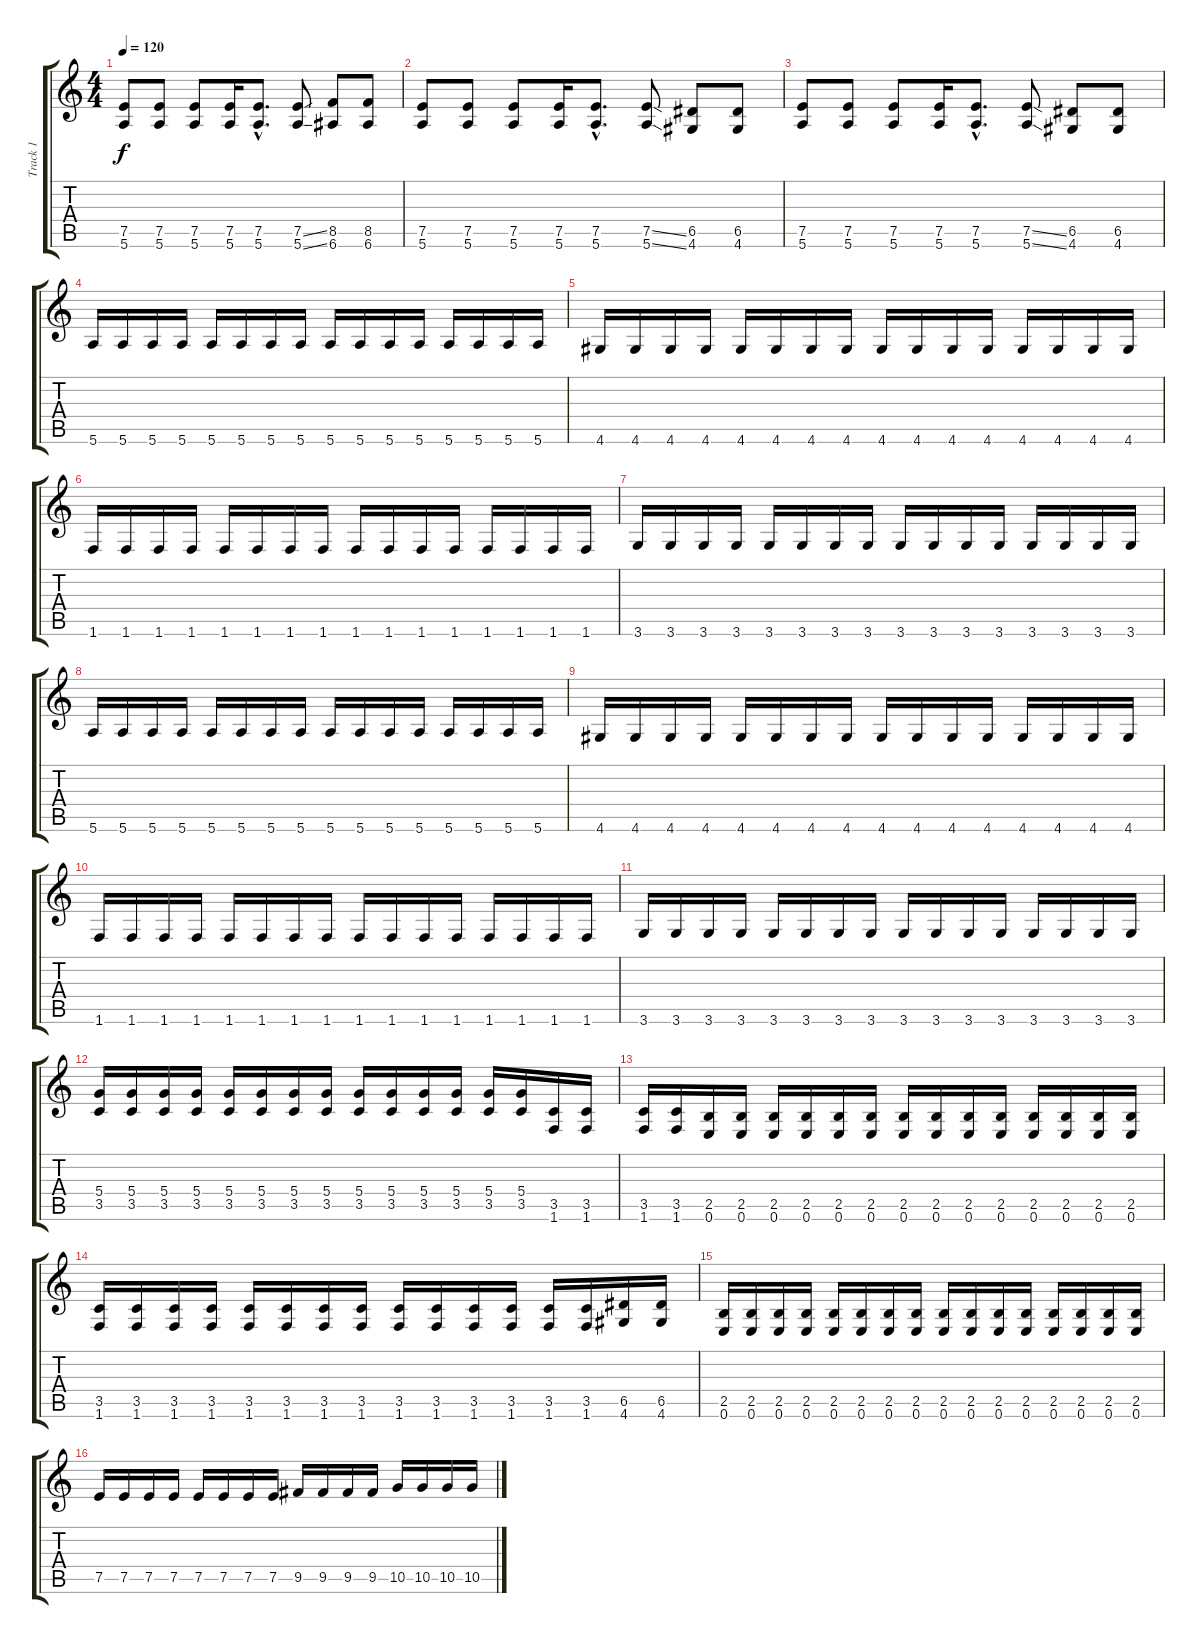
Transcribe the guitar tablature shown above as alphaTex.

\track ("Track 1" "Track 1") {instrument distortionguitar}
\staff {score tabs}
\tuning (E4 B3 G3 D3 A2 E2) {hide}
\ts (4 4)
\tempo 120
\clef g2
\ks c
(7.5 5.6).8{dy f} (7.5 5.6).8 (7.5 5.6).8 (7.5 5.6).16 (7.5{hac} 5.6{hac}).8{d} (7.5{ss} 5.6{ss}).8 (8.5 6.6).8 (8.5 6.6).8 |
(7.5 5.6).8 (7.5 5.6).8 (7.5 5.6).8 (7.5 5.6).16 (7.5{hac} 5.6{hac}).8{d} (7.5{ss} 5.6{ss}).8 (6.5 4.6).8 (6.5 4.6).8 |
(7.5 5.6).8 (7.5 5.6).8 (7.5 5.6).8 (7.5 5.6).16 (7.5{hac} 5.6{hac}).8{d} (7.5{ss} 5.6{ss}).8 (6.5 4.6).8 (6.5 4.6).8 |
5.6.16 5.6.16 5.6.16 5.6.16 5.6.16 5.6.16 5.6.16 5.6.16 5.6.16 5.6.16 5.6.16 5.6.16 5.6.16 5.6.16 5.6.16 5.6.16 |
4.6.16 4.6.16 4.6.16 4.6.16 4.6.16 4.6.16 4.6.16 4.6.16 4.6.16 4.6.16 4.6.16 4.6.16 4.6.16 4.6.16 4.6.16 4.6.16 |
1.6.16 1.6.16 1.6.16 1.6.16 1.6.16 1.6.16 1.6.16 1.6.16 1.6.16 1.6.16 1.6.16 1.6.16 1.6.16 1.6.16 1.6.16 1.6.16 |
3.6.16 3.6.16 3.6.16 3.6.16 3.6.16 3.6.16 3.6.16 3.6.16 3.6.16 3.6.16 3.6.16 3.6.16 3.6.16 3.6.16 3.6.16 3.6.16 |
5.6.16 5.6.16 5.6.16 5.6.16 5.6.16 5.6.16 5.6.16 5.6.16 5.6.16 5.6.16 5.6.16 5.6.16 5.6.16 5.6.16 5.6.16 5.6.16 |
4.6.16 4.6.16 4.6.16 4.6.16 4.6.16 4.6.16 4.6.16 4.6.16 4.6.16 4.6.16 4.6.16 4.6.16 4.6.16 4.6.16 4.6.16 4.6.16 |
1.6.16 1.6.16 1.6.16 1.6.16 1.6.16 1.6.16 1.6.16 1.6.16 1.6.16 1.6.16 1.6.16 1.6.16 1.6.16 1.6.16 1.6.16 1.6.16 |
3.6.16 3.6.16 3.6.16 3.6.16 3.6.16 3.6.16 3.6.16 3.6.16 3.6.16 3.6.16 3.6.16 3.6.16 3.6.16 3.6.16 3.6.16 3.6.16 |
(5.4 3.5).16 (5.4 3.5).16 (5.4 3.5).16 (5.4 3.5).16 (5.4 3.5).16 (5.4 3.5).16 (5.4 3.5).16 (5.4 3.5).16 (5.4 3.5).16 (5.4 3.5).16 (5.4 3.5).16 (5.4 3.5).16 (5.4 3.5).16 (5.4 3.5).16 (3.5 1.6).16 (3.5 1.6).16 |
(3.5 1.6).16 (3.5 1.6).16 (2.5 0.6).16 (2.5 0.6).16 (2.5 0.6).16 (2.5 0.6).16 (2.5 0.6).16 (2.5 0.6).16 (2.5 0.6).16 (2.5 0.6).16 (2.5 0.6).16 (2.5 0.6).16 (2.5 0.6).16 (2.5 0.6).16 (2.5 0.6).16 (2.5 0.6).16 |
(3.5 1.6).16 (3.5 1.6).16 (3.5 1.6).16 (3.5 1.6).16 (3.5 1.6).16 (3.5 1.6).16 (3.5 1.6).16 (3.5 1.6).16 (3.5 1.6).16 (3.5 1.6).16 (3.5 1.6).16 (3.5 1.6).16 (3.5 1.6).16 (3.5 1.6).16 (6.5 4.6).16 (6.5 4.6).16 |
(2.5 0.6).16 (2.5 0.6).16 (2.5 0.6).16 (2.5 0.6).16 (2.5 0.6).16 (2.5 0.6).16 (2.5 0.6).16 (2.5 0.6).16 (2.5 0.6).16 (2.5 0.6).16 (2.5 0.6).16 (2.5 0.6).16 (2.5 0.6).16 (2.5 0.6).16 (2.5 0.6).16 (2.5 0.6).16 |
7.5.16 7.5.16 7.5.16 7.5.16 7.5.16 7.5.16 7.5.16 7.5.16 9.5.16 9.5.16 9.5.16 9.5.16 10.5.16 10.5.16 10.5.16 10.5.16
